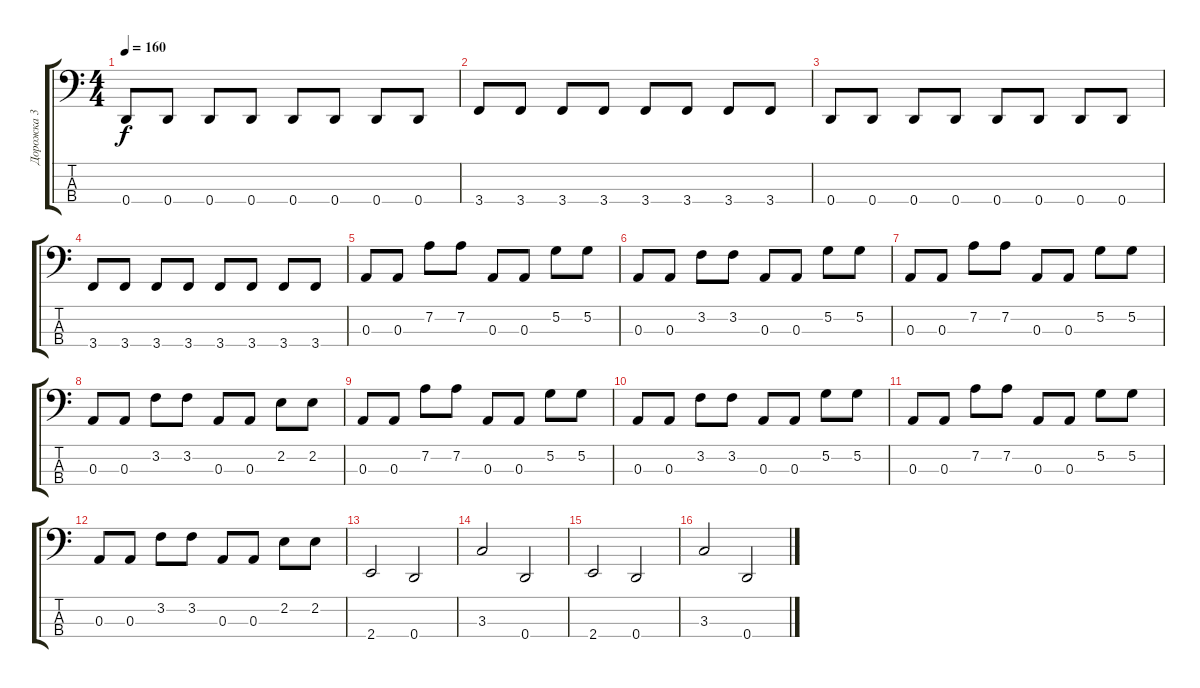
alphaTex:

\track ("Дорожка 3" "Дорожка 3") {instrument electricbassfinger}
\staff {score tabs}
\tuning (G2 D2 A1 D1) {hide}
\ts (4 4)
\tempo 160
\clef f4
\ks c
0.4.8{dy f} 0.4.8 0.4.8 0.4.8 0.4.8 0.4.8 0.4.8 0.4.8 |
3.4.8 3.4.8 3.4.8 3.4.8 3.4.8 3.4.8 3.4.8 3.4.8 |
0.4.8 0.4.8 0.4.8 0.4.8 0.4.8 0.4.8 0.4.8 0.4.8 |
3.4.8 3.4.8 3.4.8 3.4.8 3.4.8 3.4.8 3.4.8 3.4.8 |
0.3.8 0.3.8 7.2.8 7.2.8 0.3.8 0.3.8 5.2.8 5.2.8 |
0.3.8 0.3.8 3.2.8 3.2.8 0.3.8 0.3.8 5.2.8 5.2.8 |
0.3.8 0.3.8 7.2.8 7.2.8 0.3.8 0.3.8 5.2.8 5.2.8 |
0.3.8 0.3.8 3.2.8 3.2.8 0.3.8 0.3.8 2.2.8 2.2.8 |
0.3.8 0.3.8 7.2.8 7.2.8 0.3.8 0.3.8 5.2.8 5.2.8 |
0.3.8 0.3.8 3.2.8 3.2.8 0.3.8 0.3.8 5.2.8 5.2.8 |
0.3.8 0.3.8 7.2.8 7.2.8 0.3.8 0.3.8 5.2.8 5.2.8 |
0.3.8 0.3.8 3.2.8 3.2.8 0.3.8 0.3.8 2.2.8 2.2.8 |
2.4.2 0.4.2 |
3.3.2 0.4.2 |
2.4.2 0.4.2 |
3.3.2 0.4.2
